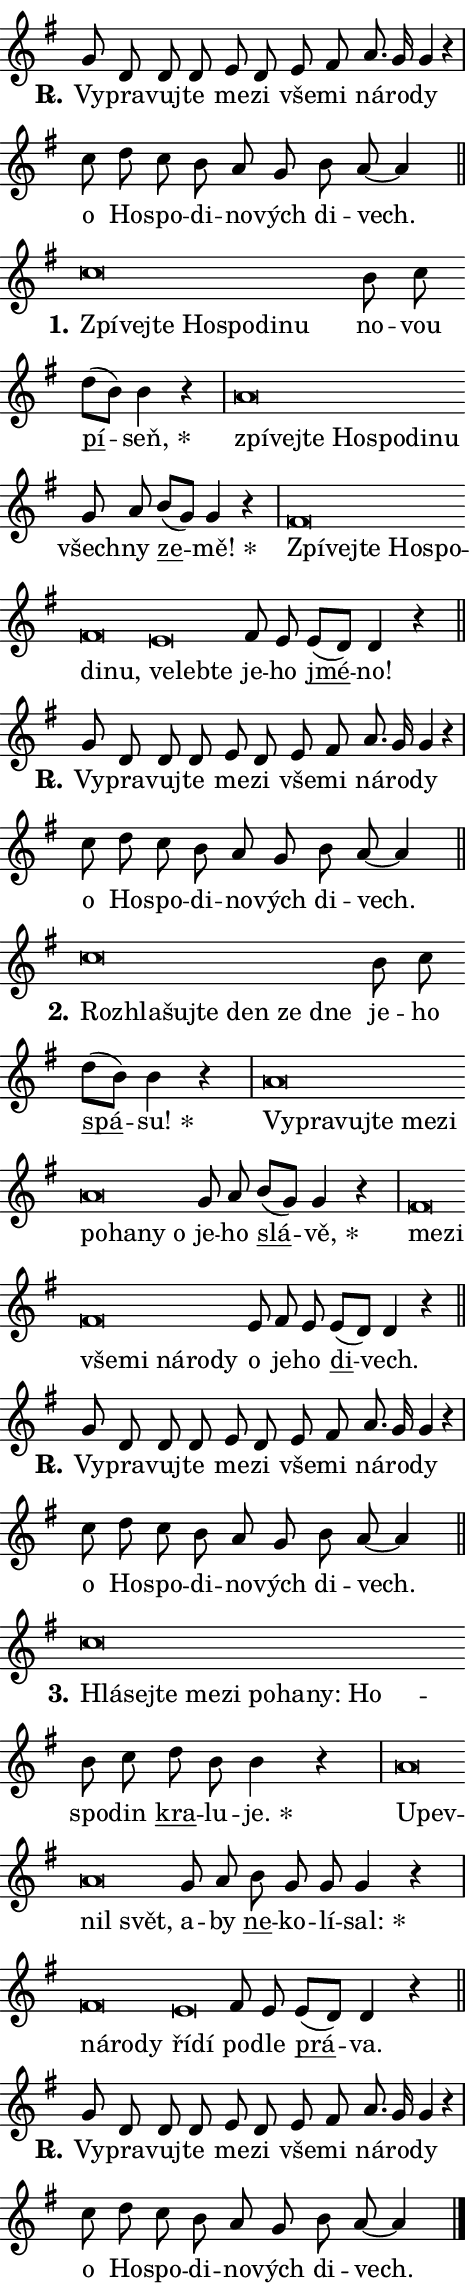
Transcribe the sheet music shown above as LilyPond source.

\version "2.24.0"
\header { tagline = "" }
\paper {
  indent = 0\cm
  top-margin = 0\cm
  right-margin = 0.13\cm % to fit lyric hyphens
  bottom-margin = 0\cm
  left-margin = 0\cm
  paper-width = 8\cm
  page-breaking = #ly:one-page-breaking
  system-system-spacing.basic-distance = #11
  score-system-spacing.basic-distance = #11
  ragged-last = ##f
}


%% Author: Thomas Morley
%% https://lists.gnu.org/archive/html/lilypond-user/2020-05/msg00002.html
#(define (line-position grob)
"Returns position of @var[grob} in current system:
   @code{'start}, if at first time-step
   @code{'end}, if at last time-step
   @code{'middle} otherwise
"
  (let* ((col (ly:item-get-column grob))
         (ln (ly:grob-object col 'left-neighbor))
         (rn (ly:grob-object col 'right-neighbor))
         (col-to-check-left (if (ly:grob? ln) ln col))
         (col-to-check-right (if (ly:grob? rn) rn col))
         (break-dir-left
           (and
             (ly:grob-property col-to-check-left 'non-musical #f)
             (ly:item-break-dir col-to-check-left)))
         (break-dir-right
           (and
             (ly:grob-property col-to-check-right 'non-musical #f)
             (ly:item-break-dir col-to-check-right))))
        (cond ((eqv? 1 break-dir-left) 'start)
              ((eqv? -1 break-dir-right) 'end)
              (else 'middle))))

#(define (tranparent-at-line-position vctor)
  (lambda (grob)
  "Relying on @code{line-position} select the relevant enry from @var{vctor}.
Used to determine transparency,"
    (case (line-position grob)
      ((end) (not (vector-ref vctor 0)))
      ((middle) (not (vector-ref vctor 1)))
      ((start) (not (vector-ref vctor 2))))))

noteHeadBreakVisibility =
#(define-music-function (break-visibility)(vector?)
"Makes @code{NoteHead}s transparent relying on @var{break-visibility}"
#{
  \override NoteHead.transparent =
    #(tranparent-at-line-position break-visibility)
#})

#(define delete-ledgers-for-transparent-note-heads
  (lambda (grob)
    "Reads whether a @code{NoteHead} is transparent.
If so this @code{NoteHead} is removed from @code{'note-heads} from
@var{grob}, which is supposed to be @code{LedgerLineSpanner}.
As a result ledgers are not printed for this @code{NoteHead}"
    (let* ((nhds-array (ly:grob-object grob 'note-heads))
           (nhds-list
             (if (ly:grob-array? nhds-array)
                 (ly:grob-array->list nhds-array)
                 '()))
           ;; Relies on the transparent-property being done before
           ;; Staff.LedgerLineSpanner.after-line-breaking is executed.
           ;; This is fragile ...
           (to-keep
             (remove
               (lambda (nhd)
                 (ly:grob-property nhd 'transparent #f))
               nhds-list)))
      ;; TODO find a better method to iterate over grob-arrays, similiar
      ;; to filter/remove etc for lists
      ;; For now rebuilt from scratch
      (set! (ly:grob-object grob 'note-heads)  '())
      (for-each
        (lambda (nhd)
          (ly:pointer-group-interface::add-grob grob 'note-heads nhd))
        to-keep))))

squashNotes = {
  \override NoteHead.X-extent = #'(-0.2 . 0.2)
  \override NoteHead.Y-extent = #'(-0.75 . 0)
  \override NoteHead.stencil =
    #(lambda (grob)
       (let ((pos (ly:grob-property grob 'staff-position)))
         (begin
           (if (< pos -7) (display "ERROR: Lower brevis then expected\n") (display ""))
           (if (<= pos -6) ly:text-interface::print ly:note-head::print))))
}
unSquashNotes = {
  \revert NoteHead.X-extent
  \revert NoteHead.Y-extent
  \revert NoteHead.stencil
}

hideNotes = \noteHeadBreakVisibility #begin-of-line-visible
unHideNotes = \noteHeadBreakVisibility #all-visible

% work-around for resetting accidentals
% https://lilypond.org/doc/v2.23/Documentation/notation/displaying-rhythms#unmetered-music
cadenzaMeasure = {
  \cadenzaOff
  \partial 1024 s1024
  \cadenzaOn
}

#(define-markup-command (accent layout props text) (markup?)
  "Underline accented syllable"
  (interpret-markup layout props
    #{\markup \override #'(offset . 4.3) \underline { #text }#}))

responsum = \markup \concat {
  "R" \hspace #-1.05 \path #0.1 #'((moveto 0 0.07) (lineto 0.9 0.8)) \hspace #0.05 "."
}

spaceSize = #0.6828661417322834 % exact space size for TeX Gyre Schola

\layout {
  \context {
    \Staff
    \remove "Time_signature_engraver"
    \override LedgerLineSpanner.after-line-breaking = #delete-ledgers-for-transparent-note-heads
  }
  \context {
    \Lyrics {
      \override LyricSpace.minimum-distance = \spaceSize
      \override LyricText.font-name = #"TeX Gyre Schola"
      \override LyricText.font-size = 1
      \override StanzaNumber.font-name = #"TeX Gyre Schola Bold"
      \override StanzaNumber.font-size = 1
    }
  }
  \context {
    \Score 
    \override NoteHead.text =
      #(lambda (grob) 
        (let ((pos (ly:grob-property grob 'staff-position)))
          #{\markup {
            \combine
              \halign #-0.55 \raise #(if (= pos -6) 0 0.5) \override #'(thickness . 2) \draw-line #'(3.2 . 0)
              \musicglyph "noteheads.sM1"
          }#}))
  }
}

% magnetic-lyrics.ily
%
%   written by
%     Jean Abou Samra <jean@abou-samra.fr>
%     Werner Lemberg <wl@gnu.org>
%
%   adapted by
%     Jiri Hon <jiri.hon@gmail.com>
%
% Version 2022-Apr-15

% https://www.mail-archive.com/lilypond-user@gnu.org/msg149350.html

#(define (Left_hyphen_pointer_engraver context)
   "Collect syllable-hyphen-syllable occurrences in lyrics and store
them in properties.  This engraver only looks to the left.  For
example, if the lyrics input is @code{foo -- bar}, it does the
following.

@itemize @bullet
@item
Set the @code{text} property of the @code{LyricHyphen} grob between
@q{foo} and @q{bar} to @code{foo}.

@item
Set the @code{left-hyphen} property of the @code{LyricText} grob with
text @q{foo} to the @code{LyricHyphen} grob between @q{foo} and
@q{bar}.
@end itemize

Use this auxiliary engraver in combination with the
@code{lyric-@/text::@/apply-@/magnetic-@/offset!} hook."
   (let ((hyphen #f)
         (text #f))
     (make-engraver
      (acknowledgers
       ((lyric-syllable-interface engraver grob source-engraver)
        (set! text grob)))
      (end-acknowledgers
       ((lyric-hyphen-interface engraver grob source-engraver)
        ;(when (not (grob::has-interface grob 'lyric-space-interface))
          (set! hyphen grob)));)
      ((stop-translation-timestep engraver)
       (when (and text hyphen)
         (ly:grob-set-object! text 'left-hyphen hyphen))
       (set! text #f)
       (set! hyphen #f)))))

#(define (lyric-text::apply-magnetic-offset! grob)
   "If the space between two syllables is less than the value in
property @code{LyricText@/.details@/.squash-threshold}, move the right
syllable to the left so that it gets concatenated with the left
syllable.

Use this function as a hook for
@code{LyricText@/.after-@/line-@/breaking} if the
@code{Left_@/hyphen_@/pointer_@/engraver} is active."
   (let ((hyphen (ly:grob-object grob 'left-hyphen #f)))
     (when hyphen
       (let ((left-text (ly:spanner-bound hyphen LEFT)))
         (when (grob::has-interface left-text 'lyric-syllable-interface)
           (let* ((common (ly:grob-common-refpoint grob left-text X))
                  (this-x-ext (ly:grob-extent grob common X))
                  (left-x-ext
                   (begin
                     ;; Trigger magnetism for left-text.
                     (ly:grob-property left-text 'after-line-breaking)
                     (ly:grob-extent left-text common X)))
                  ;; `delta` is the gap width between two syllables.
                  (delta (- (interval-start this-x-ext)
                            (interval-end left-x-ext)))
                  (details (ly:grob-property grob 'details))
                  (threshold (assoc-get 'squash-threshold details 0.2)))
             (when (< delta threshold)
               (let* (;; We have to manipulate the input text so that
                      ;; ligatures crossing syllable boundaries are not
                      ;; disabled.  For languages based on the Latin
                      ;; script this is essentially a beautification.
                      ;; However, for non-Western scripts it can be a
                      ;; necessity.
                      (lt (ly:grob-property left-text 'text))
                      (rt (ly:grob-property grob 'text))
                      (is-space (grob::has-interface hyphen 'lyric-space-interface))
                      (space (if is-space " " ""))
                      (extra-delta (if is-space spaceSize 0))
                      ;; Append new syllable.
                      (ltrt-space (if (and (string? lt) (string? rt))
                                (string-append lt space rt)
                                (make-concat-markup (list lt space rt))))
                      ;; Right-align `ltrt` to the right side.
                      (ltrt-space-markup (grob-interpret-markup
                               grob
                               (make-translate-markup
                                (cons (interval-length this-x-ext) 0)
                                (make-right-align-markup ltrt-space)))))
                 (begin
                   ;; Don't print `left-text`.
                   (ly:grob-set-property! left-text 'stencil #f)
                   ;; Set text and stencil (which holds all collected
                   ;; syllables so far) and shift it to the left.
                   (ly:grob-set-property! grob 'text ltrt-space)
                   (ly:grob-set-property! grob 'stencil ltrt-space-markup)
                   (ly:grob-translate-axis! grob (- (- delta extra-delta)) X))))))))))


#(define (lyric-hyphen::displace-bounds-first grob)
   ;; Make very sure this callback isn't triggered too early.
   (let ((left (ly:spanner-bound grob LEFT))
         (right (ly:spanner-bound grob RIGHT)))
     (ly:grob-property left 'after-line-breaking)
     (ly:grob-property right 'after-line-breaking)
     (ly:lyric-hyphen::print grob)))

squashThreshold = #0.4

\layout {
  \context {
    \Lyrics
    \consists #Left_hyphen_pointer_engraver
    \override LyricText.after-line-breaking =
      #lyric-text::apply-magnetic-offset!
    \override LyricHyphen.stencil = #lyric-hyphen::displace-bounds-first
    \override LyricText.details.squash-threshold = \squashThreshold
    \override LyricHyphen.minimum-distance = 0
    \override LyricHyphen.minimum-length = \squashThreshold
  }
}

squashText = \override LyricText.details.squash-threshold = 9999
unSquashText = \override LyricText.details.squash-threshold = \squashThreshold

leftText = \override LyricText.self-alignment-X = #LEFT
unLeftText = \revert LyricText.self-alignment-X

starOffset = #(lambda (grob) 
                (let ((x_offset (ly:self-alignment-interface::aligned-on-x-parent grob)))
                  (if (= x_offset 0) 0 (+ x_offset 1.2))))

star = #(define-music-function (syllable)(string?)
"Append star separator at the end of a syllable"
#{
  \once \override LyricText.X-offset = #starOffset
  \lyricmode { \markup {
    #syllable
    \override #'((font-name . "TeX Gyre Schola Bold")) \hspace #0.2 \lower #0.65 \larger "*"
  } }
#})

starAccent = #(define-music-function (syllable)(string?)
"Append star separator at the end of a syllable and make accent"
#{
  \once \override LyricText.X-offset = #starOffset
  \lyricmode { \markup {
    \accent #syllable
    \override #'((font-name . "TeX Gyre Schola Bold")) \hspace #0.2 \lower #0.65 \larger "*"
  } }
#})

breath = #(define-music-function (syllable)(string?)
"Append breathing indicator at the end of a syllable"
#{
  \lyricmode { \markup { #syllable "+" } }
#})

optionalBreath = #(define-music-function (syllable)(string?)
"Append optional breathing indicator at the end of a syllable"
#{
  \lyricmode { \markup { #syllable "(+)" } }
#})


\score {
    <<
        \new Voice = "melody" { \cadenzaOn \key g \major \relative { g'8 d d d e d e fis \bar "" a8. g16 g4 r \cadenzaMeasure \bar "|" c8 d c b \bar "" a g b a~ a4 \cadenzaMeasure \bar "||" \break } }
        \new Lyrics \lyricsto "melody" { \lyricmode { \set stanza = \responsum
Vy -- pra -- vuj -- te me -- zi vše -- mi ná -- ro -- dy o Ho -- spo -- di -- no -- vých di -- vech. } }
    >>
    \layout {}
}

\score {
    <<
        \new Voice = "melody" { \cadenzaOn \key g \major \relative { \squashNotes c''\breve*1/16 \hideNotes \breve*1/16 \bar "" \breve*1/16 \bar "" \breve*1/16 \bar "" \breve*1/16 \bar "" \breve*1/16 \breve*1/16 \bar "" \unHideNotes \unSquashNotes b8 c \bar "" d[( b)] b4 r \cadenzaMeasure \bar "|" \squashNotes a\breve*1/16 \hideNotes \breve*1/16 \bar "" \breve*1/16 \bar "" \breve*1/16 \bar "" \breve*1/16 \bar "" \breve*1/16 \breve*1/16 \bar "" \unHideNotes \unSquashNotes g8 a \bar "" b[( g)] g4 r \cadenzaMeasure \bar "|" \squashNotes fis\breve*1/16 \hideNotes \breve*1/16 \bar "" \breve*1/16 \bar "" \breve*1/16 \bar "" \breve*1/16 \bar "" \breve*1/16 \breve*1/16 \bar "" \unHideNotes \unSquashNotes \squashNotes e\breve*1/16 \hideNotes \breve*1/16 \breve*1/16 \bar "" \unHideNotes \unSquashNotes fis8 e \bar "" e[( d)] d4 r \cadenzaMeasure \bar "||" \break } }
        \new Lyrics \lyricsto "melody" { \lyricmode { \set stanza = "1."
\leftText Zpí -- \squashText vej -- te Ho -- spo -- di -- nu \unLeftText \unSquashText no -- vou \markup \accent pí -- \star seň, \leftText zpí -- \squashText vej -- te Ho -- spo -- di -- nu \unLeftText \unSquashText všech -- ny \markup \accent ze -- \star mě! \leftText Zpí -- \squashText vej -- te Ho -- spo -- di -- nu, \unSquashText ve -- \squashText leb -- te \unLeftText \unSquashText je -- ho \markup \accent jmé -- no! } }
    >>
    \layout {}
}

\score {
    <<
        \new Voice = "melody" { \cadenzaOn \key g \major \relative { g'8 d d d e d e fis \bar "" a8. g16 g4 r \cadenzaMeasure \bar "|" c8 d c b \bar "" a g b a~ a4 \cadenzaMeasure \bar "||" \break } }
        \new Lyrics \lyricsto "melody" { \lyricmode { \set stanza = \responsum
Vy -- pra -- vuj -- te me -- zi vše -- mi ná -- ro -- dy o Ho -- spo -- di -- no -- vých di -- vech. } }
    >>
    \layout {}
}

\score {
    <<
        \new Voice = "melody" { \cadenzaOn \key g \major \relative { \squashNotes c''\breve*1/16 \hideNotes \breve*1/16 \bar "" \breve*1/16 \bar "" \breve*1/16 \bar "" \breve*1/16 \bar "" \breve*1/16 \breve*1/16 \bar "" \unHideNotes \unSquashNotes b8 c \bar "" d[( b)] b4 r \cadenzaMeasure \bar "|" \squashNotes a\breve*1/16 \hideNotes \breve*1/16 \bar "" \breve*1/16 \bar "" \breve*1/16 \bar "" \breve*1/16 \bar "" \breve*1/16 \bar "" \breve*1/16 \bar "" \breve*1/16 \bar "" \breve*1/16 \breve*1/16 \bar "" \unHideNotes \unSquashNotes g8 a \bar "" b[( g)] g4 r \cadenzaMeasure \bar "|" \squashNotes fis\breve*1/16 \hideNotes \breve*1/16 \bar "" \breve*1/16 \bar "" \breve*1/16 \bar "" \breve*1/16 \bar "" \breve*1/16 \breve*1/16 \bar "" \unHideNotes \unSquashNotes e8 fis8 e \bar "" e[( d)] d4 r \cadenzaMeasure \bar "||" \break } }
        \new Lyrics \lyricsto "melody" { \lyricmode { \set stanza = "2."
\leftText Roz -- \squashText hla -- šuj -- te den ze dne \unLeftText \unSquashText je -- ho \markup \accent spá -- \star su! \leftText Vy -- \squashText pra -- vuj -- te me -- zi po -- ha -- ny o \unLeftText \unSquashText je -- ho \markup \accent slá -- \star vě, \leftText me -- \squashText zi vše -- mi ná -- ro -- dy \unLeftText \unSquashText o je -- ho \markup \accent di -- vech. } }
    >>
    \layout {}
}

\score {
    <<
        \new Voice = "melody" { \cadenzaOn \key g \major \relative { g'8 d d d e d e fis \bar "" a8. g16 g4 r \cadenzaMeasure \bar "|" c8 d c b \bar "" a g b a~ a4 \cadenzaMeasure \bar "||" \break } }
        \new Lyrics \lyricsto "melody" { \lyricmode { \set stanza = \responsum
Vy -- pra -- vuj -- te me -- zi vše -- mi ná -- ro -- dy o Ho -- spo -- di -- no -- vých di -- vech. } }
    >>
    \layout {}
}

\score {
    <<
        \new Voice = "melody" { \cadenzaOn \key g \major \relative { \squashNotes c''\breve*1/16 \hideNotes \breve*1/16 \bar "" \breve*1/16 \bar "" \breve*1/16 \bar "" \breve*1/16 \bar "" \breve*1/16 \bar "" \breve*1/16 \bar "" \breve*1/16 \breve*1/16 \bar "" \unHideNotes \unSquashNotes b8 c \bar "" d b b4 r \cadenzaMeasure \bar "|" \squashNotes a\breve*1/16 \hideNotes \breve*1/16 \bar "" \breve*1/16 \breve*1/16 \bar "" \unHideNotes \unSquashNotes g8 a \bar "" b g g g4 r \cadenzaMeasure \bar "|" \squashNotes fis\breve*1/16 \hideNotes \breve*1/16 \breve*1/16 \bar "" \unHideNotes \unSquashNotes \squashNotes e\breve*1/16 \hideNotes \breve*1/16 \bar "" \unHideNotes \unSquashNotes fis8 e \bar "" e[( d)] d4 r \cadenzaMeasure \bar "||" \break } }
        \new Lyrics \lyricsto "melody" { \lyricmode { \set stanza = "3."
\leftText Hlá -- \squashText sej -- te me -- zi po -- ha -- ny: Ho -- \unLeftText \unSquashText spo -- din \markup \accent kra -- lu -- \star je. \leftText U -- \squashText pev -- nil svět, \unLeftText \unSquashText a -- by \markup \accent ne -- ko -- lí -- \star sal: \leftText ná -- \squashText ro -- dy \unSquashText ří -- \squashText dí \unLeftText \unSquashText po -- dle \markup \accent prá -- va. } }
    >>
    \layout {}
}

\score {
    <<
        \new Voice = "melody" { \cadenzaOn \key g \major \relative { g'8 d d d e d e fis \bar "" a8. g16 g4 r \cadenzaMeasure \bar "|" c8 d c b \bar "" a g b a~ a4 \cadenzaMeasure \bar "||" \break } \bar "|." }
        \new Lyrics \lyricsto "melody" { \lyricmode { \set stanza = \responsum
Vy -- pra -- vuj -- te me -- zi vše -- mi ná -- ro -- dy o Ho -- spo -- di -- no -- vých di -- vech. } }
    >>
    \layout {}
}
